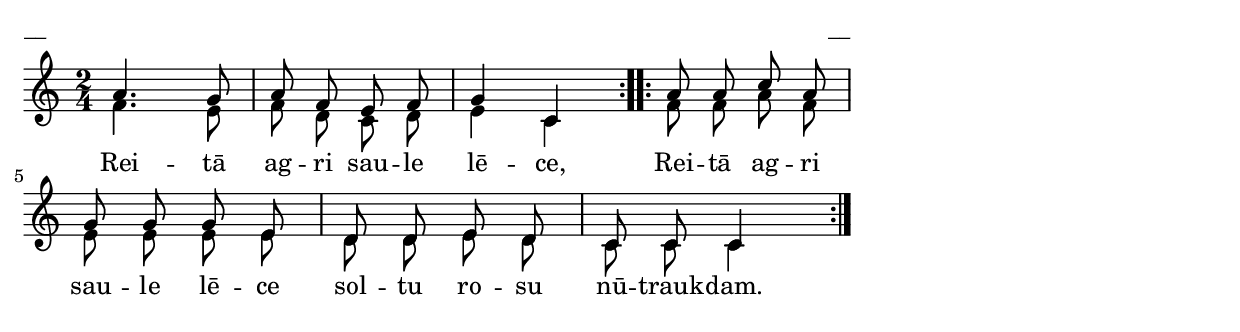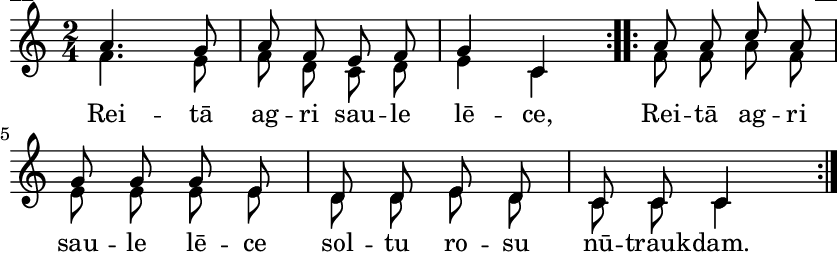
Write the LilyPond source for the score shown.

\version "2.13.18"
#(ly:set-option 'crop #t)

\paper {
line-width = 14\cm
left-margin = 0.4\cm
between-system-padding = 0.1\cm
between-system-space = 0.1\cm
}
% SBTZK, p.3
\layout {
indent = #0
ragged-last = ##f
}


voiceA = \relative c' {
\clef "treble"
\key c \major
\time 4/4
\repeat volta2 {
a'4. g8 | a f e f | g4 c, |
}
\repeat volta 2 {
a'8 a c a | g g g e | d d e d | c c c4
}
}

lyricA = \lyricmode {
Rei -- tā ag -- ri sau -- le lē -- ce, 
Rei -- tā ag -- ri sau -- le lē -- ce
sol -- tu ro -- su nū -- trauk -- dam. 
}

voiceB = \relative c' {
\clef "treble"
\key c \major
\time 2/4
\repeat volta 2 {f4. e8 | f d c d | e4 c }
\repeat volta 2 {f8 f a f | e e e e | d d e d| c c c4}

}


fullScore = <<
%\new ChordNames { \chordsA }
\new Staff {
<<
\new Voice = "voiceA" { \voiceOne \autoBeamOff \voiceA }
\new Lyrics \lyricsto "voiceA"  \lyricA
\new Voice = "voiceB" { \voiceTwo \autoBeamOff \voiceB }
>>
}
>>



\score {
\fullScore
\header { piece = "__" opus = "__" }
}
\markup { \with-color #(x11-color 'white) \sans \smaller "__" }
\score {
\unfoldRepeats
\fullScore
\midi {
\context { \Staff \remove "Staff_performer" }
\context { \Voice \consists "Staff_performer" }
}
}


